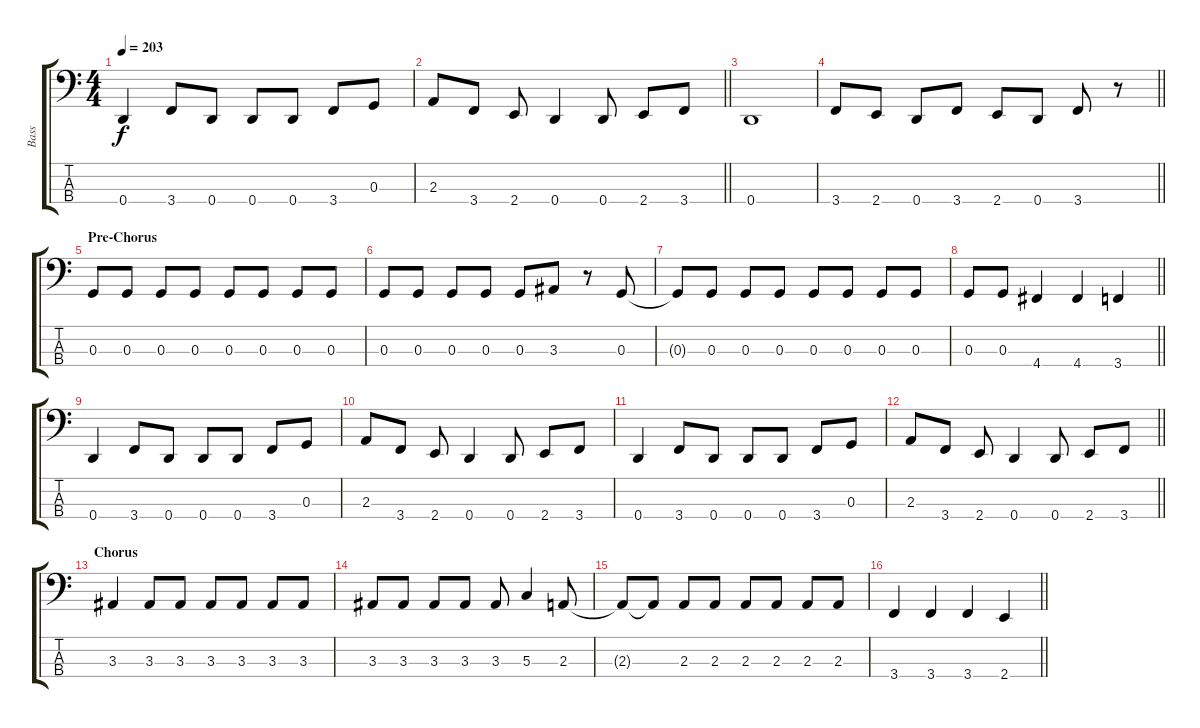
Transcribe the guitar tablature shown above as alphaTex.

\track ("Bass" "Bass") {instrument electricbasspick}
\staff {score tabs}
\tuning (F2 C2 G1 D1) {hide}
\ts (4 4)
\tempo 203
\clef f4
\ks c
0.4.4{dy f} 3.4.8 0.4.8 0.4.8 0.4.8 3.4.8 0.3.8 |
\barLineRight lightlight
2.3.8 3.4.8 2.4.8 0.4.4 0.4.8 2.4.8 3.4.8 |
0.4.1 |
\barLineRight lightlight
3.4.8 2.4.8 0.4.8 3.4.8 2.4.8 0.4.8 3.4.8 r.8 |
\section ("" "Pre-Chorus")
0.3.8 0.3.8 0.3.8 0.3.8 0.3.8 0.3.8 0.3.8 0.3.8 |
0.3.8 0.3.8 0.3.8 0.3.8 0.3.8 3.3.8 r.8 0.3.8 |
0.3{t}.8 0.3.8 0.3.8 0.3.8 0.3.8 0.3.8 0.3.8 0.3.8 |
\barLineRight lightlight
0.3.8 0.3.8 4.4.4 4.4.4 3.4.4 |
0.4.4 3.4.8 0.4.8 0.4.8 0.4.8 3.4.8 0.3.8 |
2.3.8 3.4.8 2.4.8 0.4.4 0.4.8 2.4.8 3.4.8 |
0.4.4 3.4.8 0.4.8 0.4.8 0.4.8 3.4.8 0.3.8 |
\barLineRight lightlight
2.3.8 3.4.8 2.4.8 0.4.4 0.4.8 2.4.8 3.4.8 |
\section ("" "Chorus")
3.3.4 3.3.8 3.3.8 3.3.8 3.3.8 3.3.8 3.3.8 |
3.3.8 3.3.8 3.3.8 3.3.8 3.3.8 5.3.4 2.3.8 |
2.3{t}.8 2.3{t}.8 2.3.8 2.3.8 2.3.8 2.3.8 2.3.8 2.3.8 |
\barLineRight lightlight
3.4.4 3.4.4 3.4.4 2.4.4
